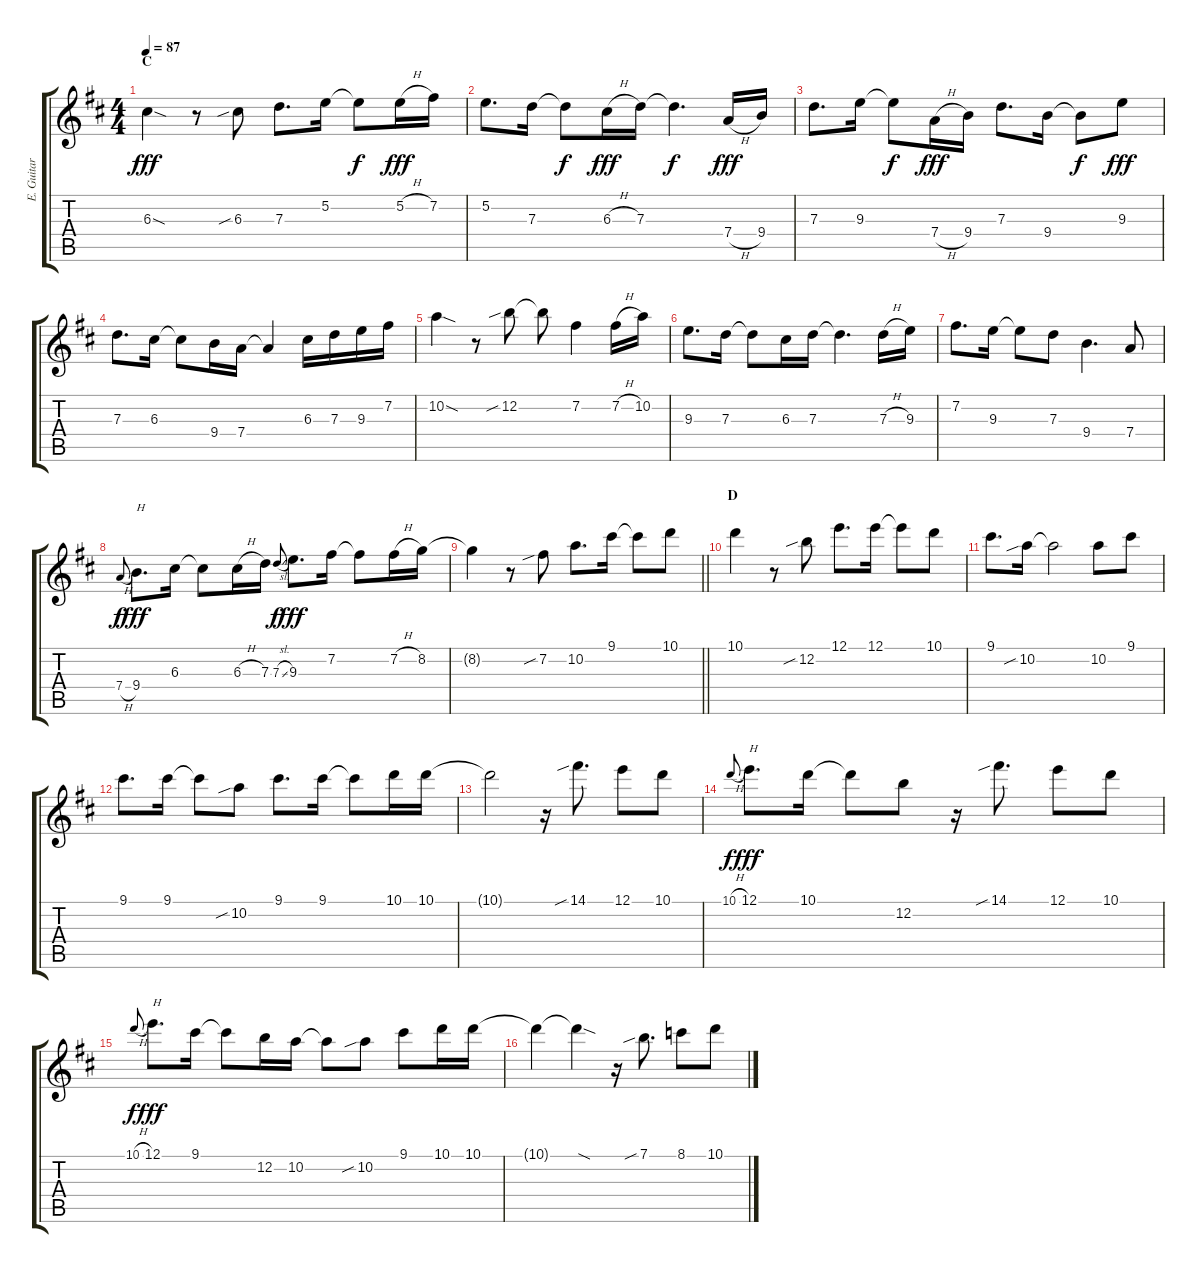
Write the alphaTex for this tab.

\track ("E. Guitar" "E. Guitar") {instrument electricguitarclean}
\staff {score tabs}
\tuning (E4 B3 G3 D3 A2 E2) {hide}
\ts (4 4)
\section ("" "C")
\tempo 87
\clef g2
\ks d
6.3{sod}.4{dy fff} r.8 6.3{sib}.8 7.3.8{d} 5.2.16 5.2{t}.8{dy f} 5.2{h}.16{dy fff} 7.2.16 |
5.2.8{d} 7.3.16 7.3{t}.8{dy f} 6.3{h}.16{dy fff} 7.3.16 7.3{t}.4{d dy f} 7.4{h}.16{dy fff} 9.4.16 |
7.3.8{d} 9.3.16 9.3{t}.8{dy f} 7.4{h}.16{dy fff} 9.4.16 7.3.8{d} 9.4.16 9.4{t}.8{dy f} 9.3.8{dy fff} |
7.3.8{d} 6.3.16 6.3{t}.8 9.4.16 7.4.16 7.4{t}.4 6.3.16 7.3.16 9.3.16 7.2.16 |
10.2{sod}.4 r.8 12.2{sib}.8 12.2{t}.8 7.2.4 7.2{h}.16 10.2.16 |
9.3.8{d} 7.3.16 7.3{t}.8 6.3.16 7.3.16 7.3{t}.4{d} 7.3{h}.16 9.3.16 |
7.2.8{d} 9.3.16 9.3{t}.8 7.3.8 9.4.4{d} 7.4.8 |
7.4{h}.8{gr onbeat dy f} 9.4.8{d txt "H" dy fff} 6.3.16 6.3{t}.8 6.3{h}.16 7.3.16 7.3{sl}.8{gr onbeat dy f} 9.3.8{d dy fff} 7.2.16 7.2{t}.8 7.2{h}.16 8.2.16 |
\barLineRight lightlight
8.2{t}.4 r.8 7.2{sib}.8 10.2.8{d} 9.1.16 9.1{t}.8 10.1.8 |
\section ("" "D")
10.1.4 r.8 12.2{sib}.8 12.1.8{d} 12.1.16 12.1{t}.8 10.1.8 |
9.1.8{d} 10.2{sib}.16 10.2{t}.2 10.2.8 9.1.8 |
9.1.8{d} 9.1.16 9.1{t}.8 10.2{sib}.8 9.1.8{d} 9.1.16 9.1{t}.8 10.1.16 10.1.16 |
10.1{t}.2 r.16 14.1{sib}.8{d} 12.1.8 10.1.8 |
10.1{h}.8{gr onbeat dy f} 12.1.8{d txt "H" dy fff} 10.1.16 10.1{t}.8 12.2.8 r.16 14.1{sib}.8{d} 12.1.8 10.1.8 |
10.1{h}.8{gr onbeat dy f} 12.1.8{d txt "H" dy fff} 9.1.16 9.1{t}.8 12.2.16 10.2.16 10.2{t}.8 10.2{sib}.8 9.1.8 10.1.16 10.1.16 |
10.1{t}.4 10.1{sod t}.4 r.16 7.1{sib}.8{d} 8.1.8 10.1.8
